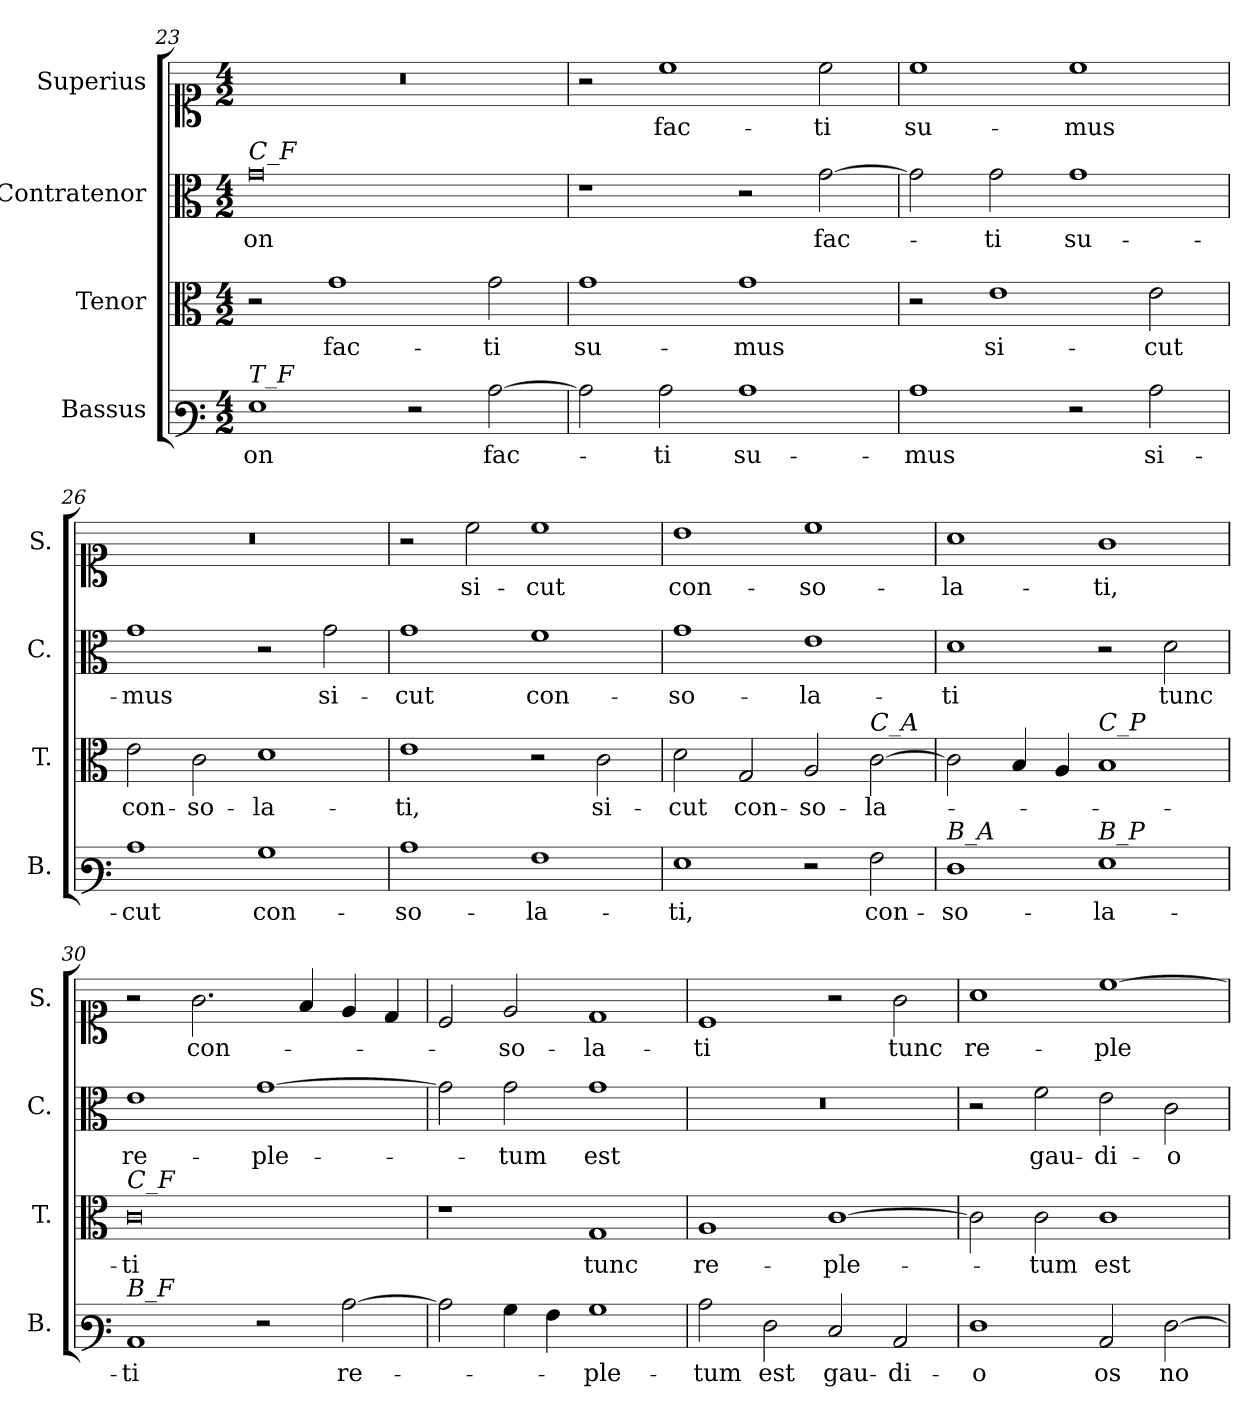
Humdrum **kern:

**kern	**text	**kern	**text	**kern	**text	**kern	**text
*part4	*part4	*part3	*part3	*part2	*part2	*part1	*part1
*staff4	*staff4	*staff3	*staff3	*staff2	*staff2	*staff1	*staff1
*I"Bassus	*	*I"Tenor	*	*I"Contratenor	*	*I"Superius	*
*I'B.	*	*I'T.	*	*I'C.	*	*I'S.	*
*clefF3	*	*clefC3	*	*clefC3	*	*clefC1	*
*k[]	*	*k[]	*	*k[]	*	*k[]	*
*M4/2	*	*M4/2	*	*M4/2	*	*M4/2	*
=23	=23	=23	=23	=23	=23	=23	=23
!	!	!	!	!LO:TX:a:i:t=C_F	!	!	!
!LO:TX:a:i:t=T_F	!	!	!	!	!	!	!
!	!LO:LY:b	!	!	!	!LO:LY:b	!	!
1G	-on	2r	.	0g	-on	0r	.
!	!	!	!LO:LY:b	!	!	!	!
.	.	1g	fac-	.	.	.	.
2r	.	.	.	.	.	.	.
!	!LO:LY:b	!	!LO:LY:b	!	!	!	!
[2c\	fac-	2g\	-ti	.	.	.	.
=24	=24	=24	=24	=24	=24	=24	=24
!	!	!	!LO:LY:b	!	!	!	!
2c\]	.	1g	su-	1r	.	2r	.
!	!LO:LY:b	!	!	!	!	!	!LO:LY:b
2c\	-ti	.	.	.	.	1cc	fac-
!	!LO:LY:b	!	!LO:LY:b	!	!	!	!
1c	su-	1g	-mus	2r	.	.	.
!	!	!	!	!	!LO:LY:b	!	!LO:LY:b
.	.	.	.	[2g\	fac-	2cc\	-ti
=25	=25	=25	=25	=25	=25	=25	=25
!	!LO:LY:b	!	!	!	!	!	!LO:LY:b
1c	-mus	2r	.	2g\]	.	1cc	su-
!	!	!	!LO:LY:b	!	!LO:LY:b	!	!
.	.	1e	si-	2g\	-ti	.	.
!	!	!	!	!	!LO:LY:b	!	!LO:LY:b
2r	.	.	.	1g	su-	1cc	-mus
!	!LO:LY:b	!	!LO:LY:b	!	!	!	!
2c\	si-	2e\	-cut	.	.	.	.
=26	=26	=26	=26	=26	=26	=26	=26
!	!LO:LY:b	!	!LO:LY:b	!	!LO:LY:b	!	!
1c	-cut	2e\	con-	1g	-mus	0r	.
!	!	!	!LO:LY:b	!	!	!	!
.	.	2c\	-so-	.	.	.	.
!	!LO:LY:b	!	!LO:LY:b	!	!	!	!
1B	con-	1d	-la-	2r	.	.	.
!	!	!	!	!	!LO:LY:b	!	!
.	.	.	.	2g\	si-	.	.
=27	=27	=27	=27	=27	=27	=27	=27
!	!LO:LY:b	!	!LO:LY:b	!	!LO:LY:b	!	!
1c	-so-	1e	-ti,	1g	-cut	2r	.
!	!	!	!	!	!	!	!LO:LY:b
.	.	.	.	.	.	2cc\	si-
!	!LO:LY:b	!	!	!	!LO:LY:b	!	!LO:LY:b
1A	-la-	2r	.	1f	con-	1cc	-cut
!	!	!	!LO:LY:b	!	!	!	!
.	.	2c\	si-	.	.	.	.
=28	=28	=28	=28	=28	=28	=28	=28
!	!LO:LY:b	!	!LO:LY:b	!	!LO:LY:b	!	!LO:LY:b
1G	-ti,	2d\	-cut	1g	-so-	1b	con-
!	!	!	!LO:LY:b	!	!	!	!
.	.	2G/	con-	.	.	.	.
!	!	!	!LO:LY:b	!	!LO:LY:b	!	!LO:LY:b
2r	.	2A/	-so-	1e	-la-	1cc	-so-
!	!	!LO:TX:a:i:t=C_A	!	!	!	!	!
!	!LO:LY:b	!	!LO:LY:b	!	!	!	!
2A\	con-	[2c\	-la-	.	.	.	.
=29	=29	=29	=29	=29	=29	=29	=29
!LO:TX:a:i:t=B_A	!	!	!	!	!	!	!
!	!LO:LY:b	!	!	!	!LO:LY:b	!	!LO:LY:b
1F	-so-	2c\]	.	1d	-ti	1a	-la-
.	.	4B/	.	.	.	.	.
.	.	4A/	.	.	.	.	.
!	!	!LO:TX:a:i:t=C_P	!	!	!	!	!
!LO:TX:a:i:t=B_P	!	!	!	!	!	!	!
!	!LO:LY:b	!	!	!	!	!	!LO:LY:b
1G	-la-	1B	.	2r	.	1g	-ti,
!	!	!	!	!	!LO:LY:b	!	!
.	.	.	.	2d\	tunc	.	.
=30	=30	=30	=30	=30	=30	=30	=30
!	!	!LO:TX:a:i:t=C_F	!	!	!	!	!
!LO:TX:a:i:t=B_F	!	!	!	!	!	!	!
!	!LO:LY:b	!	!LO:LY:b	!	!LO:LY:b	!	!
1C	-ti	0c	-ti	1e	re-	2r	.
!	!	!	!	!	!	!	!LO:LY:b
.	.	.	.	.	.	2.g\	con-
!	!	!	!	!	!LO:LY:b	!	!
2r	.	.	.	[1g	-ple-	.	.
.	.	.	.	.	.	4f/	.
!	!LO:LY:b	!	!	!	!	!	!
[2c\	re-	.	.	.	.	4e/	.
.	.	.	.	.	.	4d/	.
=31	=31	=31	=31	=31	=31	=31	=31
2c\]	.	1r	.	2g\]	.	2c/	.
!	!	!	!	!	!LO:LY:b	!	!LO:LY:b
4B\	.	.	.	2g\	-tum	2e/	so-
4A\	.	.	.	.	.	.	.
!	!LO:LY:b	!	!LO:LY:b	!	!LO:LY:b	!	!LO:LY:b
1B	-ple-	1G	tunc	1g	est	1d	-la-
=32	=32	=32	=32	=32	=32	=32	=32
!	!LO:LY:b	!	!LO:LY:b	!	!	!	!LO:LY:b
2c\	-tum	1A	re-	0r	.	1c	-ti
!	!LO:LY:b	!	!	!	!	!	!
2F\	est	.	.	.	.	.	.
!	!LO:LY:b	!	!LO:LY:b	!	!	!	!
2E/	gau-	[1c	-ple-	.	.	2r	.
!	!LO:LY:b	!	!	!	!	!	!LO:LY:b
2C/	-di-	.	.	.	.	2g\	tunc
=33	=33	=33	=33	=33	=33	=33	=33
!	!LO:LY:b	!	!	!	!	!	!LO:LY:b
1F	-o	2c\]	.	2r	.	1a	re-
!	!	!	!LO:LY:b	!	!LO:LY:b	!	!
.	.	2c\	-tum	2f\	gau-	.	.
!	!LO:LY:b	!	!LO:LY:b	!	!LO:LY:b	!	!LO:LY:b
2C/	os	1c	est	2e\	-di-	[1cc	-ple-
!	!LO:LY:b	!	!	!	!LO:LY:b	!	!
[2F\	no-	.	.	2c\	-o	.	.
=	=	=	=	=	=	=	=
*-	*-	*-	*-	*-	*-	*-	*-
